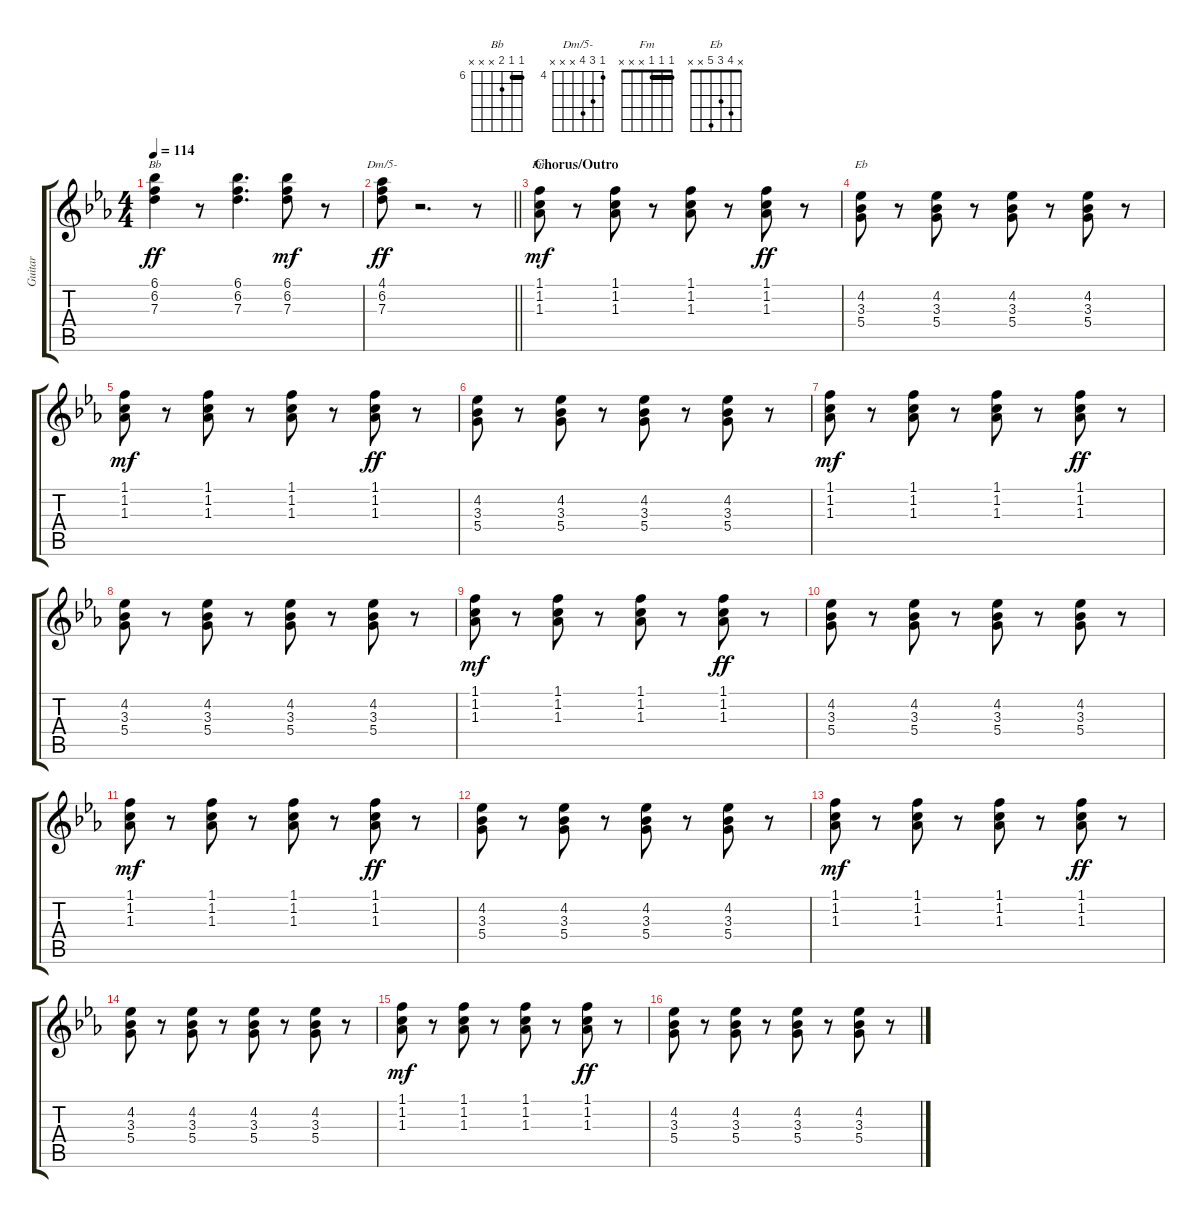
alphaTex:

\track ("Guitar" "Guitar") {instrument electricguitarclean}
\staff {score tabs}
\tuning (E4 B3 G3 D3 A2 E2) {hide}
\chord ("Bb" 6 6 7 x x x) {firstfret 6 barre 6}
\chord ("Dm/5-" 4 6 7 x x x) {firstfret 4}
\chord ("Fm" 1 1 1 x x x) {barre 1}
\chord ("Eb" x 4 3 5 x x)
\ts (4 4)
\tempo 114
\clef g2
\ks eb
(6.1 6.2 7.3).4{ch "Bb" dy ff} r.8 (6.1 6.2 7.3).4{d} (6.1 6.2 7.3).8{dy mf} r.8 |
\barLineRight lightlight
(4.1 6.2 7.3).8{ch "Dm/5-" dy ff} r.2{d} r.8 |
\section ("" "Chorus/Outro")
(1.1 1.2 1.3).8{ch "Fm" dy mf} r.8 (1.1 1.2 1.3).8 r.8 (1.1 1.2 1.3).8 r.8 (1.1 1.2 1.3).8{dy ff} r.8 |
(4.2 3.3 5.4).8{ch "Eb"} r.8 (4.2 3.3 5.4).8 r.8 (4.2 3.3 5.4).8 r.8 (4.2 3.3 5.4).8 r.8 |
(1.1 1.2 1.3).8{dy mf} r.8 (1.1 1.2 1.3).8 r.8 (1.1 1.2 1.3).8 r.8 (1.1 1.2 1.3).8{dy ff} r.8 |
(4.2 3.3 5.4).8 r.8 (4.2 3.3 5.4).8 r.8 (4.2 3.3 5.4).8 r.8 (4.2 3.3 5.4).8 r.8 |
(1.1 1.2 1.3).8{dy mf} r.8 (1.1 1.2 1.3).8 r.8 (1.1 1.2 1.3).8 r.8 (1.1 1.2 1.3).8{dy ff} r.8 |
(4.2 3.3 5.4).8 r.8 (4.2 3.3 5.4).8 r.8 (4.2 3.3 5.4).8 r.8 (4.2 3.3 5.4).8 r.8 |
(1.1 1.2 1.3).8{dy mf} r.8 (1.1 1.2 1.3).8 r.8 (1.1 1.2 1.3).8 r.8 (1.1 1.2 1.3).8{dy ff} r.8 |
(4.2 3.3 5.4).8 r.8 (4.2 3.3 5.4).8 r.8 (4.2 3.3 5.4).8 r.8 (4.2 3.3 5.4).8 r.8 |
(1.1 1.2 1.3).8{dy mf} r.8 (1.1 1.2 1.3).8 r.8 (1.1 1.2 1.3).8 r.8 (1.1 1.2 1.3).8{dy ff} r.8 |
(4.2 3.3 5.4).8 r.8 (4.2 3.3 5.4).8 r.8 (4.2 3.3 5.4).8 r.8 (4.2 3.3 5.4).8 r.8 |
(1.1 1.2 1.3).8{dy mf} r.8 (1.1 1.2 1.3).8 r.8 (1.1 1.2 1.3).8 r.8 (1.1 1.2 1.3).8{dy ff} r.8 |
(4.2 3.3 5.4).8 r.8 (4.2 3.3 5.4).8 r.8 (4.2 3.3 5.4).8 r.8 (4.2 3.3 5.4).8 r.8 |
(1.1 1.2 1.3).8{dy mf} r.8 (1.1 1.2 1.3).8 r.8 (1.1 1.2 1.3).8 r.8 (1.1 1.2 1.3).8{dy ff} r.8 |
(4.2 3.3 5.4).8 r.8 (4.2 3.3 5.4).8 r.8 (4.2 3.3 5.4).8 r.8 (4.2 3.3 5.4).8 r.8
